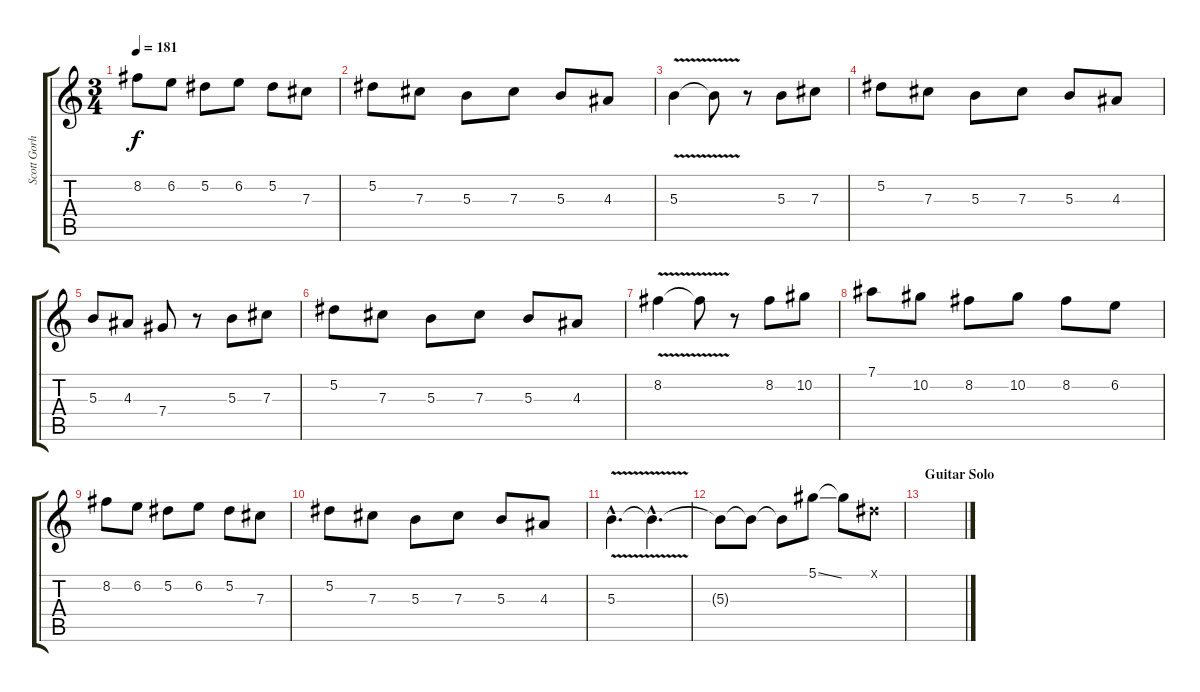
\track ("Scott Gorham" "Scott Gorh") {instrument distortionguitar}
\staff {score tabs}
\tuning (Eb4 Bb3 Gb3 Db3 Ab2 Eb2) {hide}
\ts (3 4)
\tempo 181
\clef g2
\ks c
8.2.8{dy f} 6.2.8 5.2.8 6.2.8 5.2.8 7.3.8 |
5.2.8 7.3.8 5.3.8 7.3.8 5.3.8 4.3.8 |
5.3{v}.4 5.3{t}.8 r.8 5.3.8 7.3.8 |
5.2.8 7.3.8 5.3.8 7.3.8 5.3.8 4.3.8 |
5.3.8 4.3.8 7.4.8 r.8 5.3.8 7.3.8 |
5.2.8 7.3.8 5.3.8 7.3.8 5.3.8 4.3.8 |
8.2{v}.4 8.2{t}.8 r.8 8.2.8 10.2.8 |
7.1.8 10.2.8 8.2.8 10.2.8 8.2.8 6.2.8 |
8.2.8 6.2.8 5.2.8 6.2.8 5.2.8 7.3.8 |
5.2.8 7.3.8 5.3.8 7.3.8 5.3.8 4.3.8 |
5.3{v hac}.4{d} 5.3{hac t}.4{d} |
5.3{t}.8 5.3{t}.8 5.3{t}.8 5.1{ss}.8 5.1{t}.8 0.1{x}.8 |
\section ("" "Guitar Solo")
